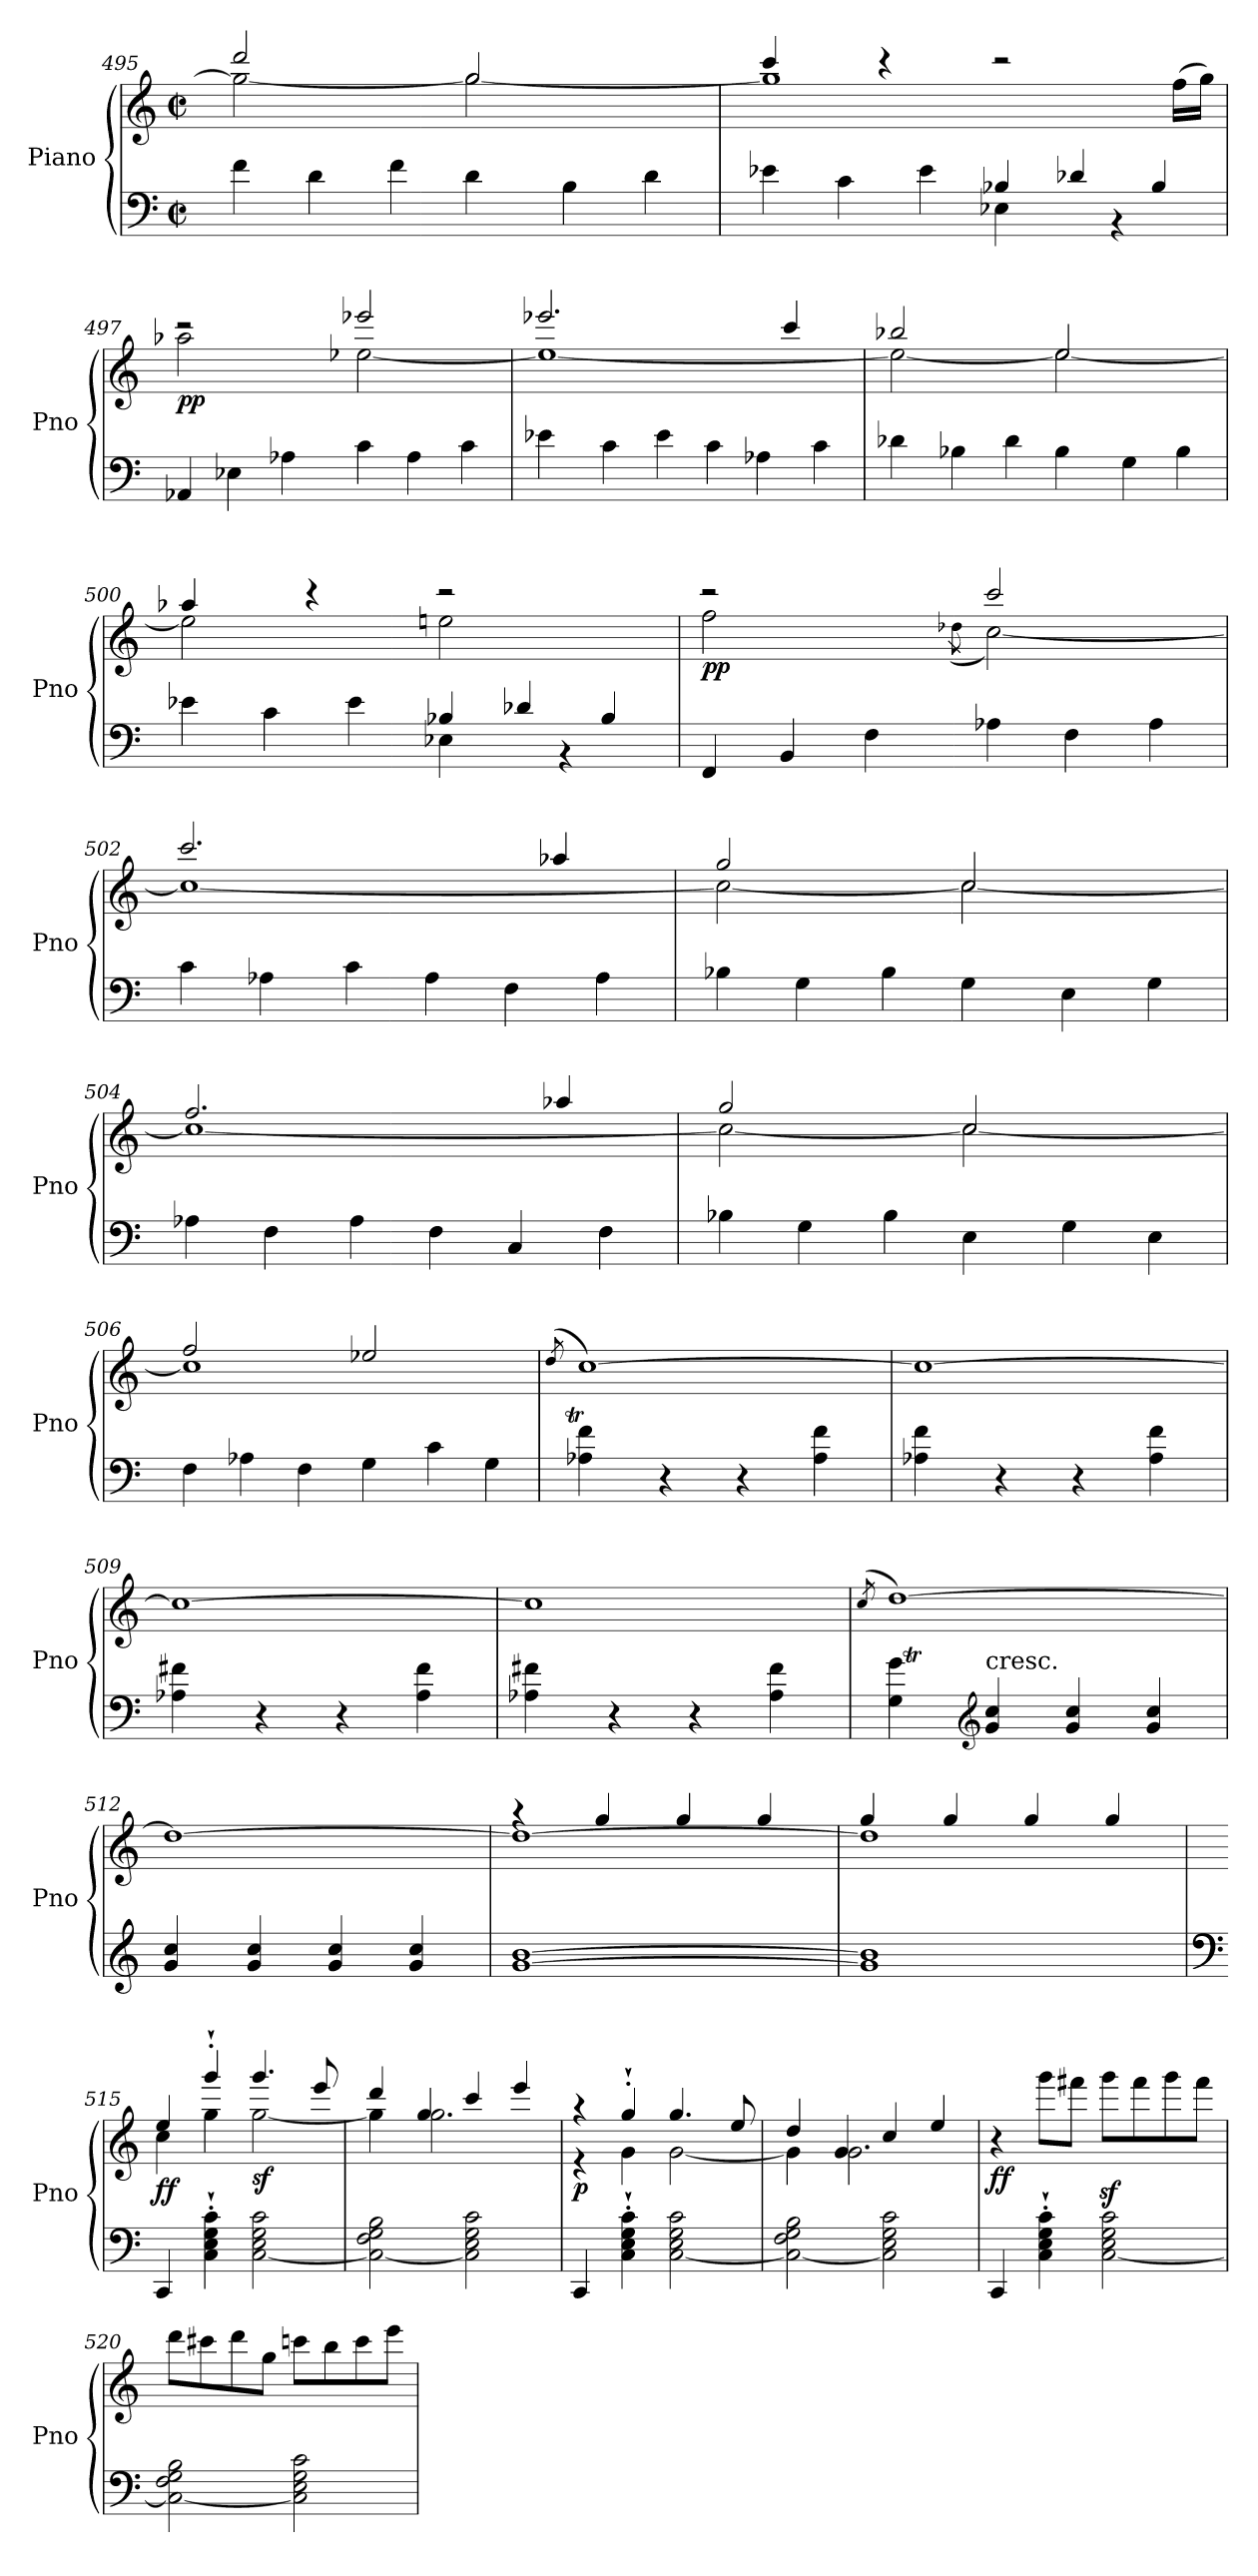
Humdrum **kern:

**kern	**kern	**dynam
*part1	*part1	*part1
*staff2	*staff1	*staff1/2
*I"Piano	*	*
*I'Pno	*	*
*clefF4	*clefG2	*
*k[]	*k[]	*
*C:	*C:	*
*M2/2	*M2/2	*
*met(c|)	*met(c|)	*
*Xtuplet	*	*
=495	=495	=495
*	*^	*
*	*	*^	*
6f\	2ddd/	2gg\_	16aa-XLLyy	.
.	.	.	16ggyy	.
.	.	.	16aa-yy	.
6d\	.	.	.	.
.	.	.	16ggJJyy	.
.	.	.	16aa-LLyy	.
.	.	.	16ggyy	.
6f\	.	.	.	.
.	.	.	16aa-yy	.
.	.	.	16ggJJyy	.
6d\	2gg/	2gg\_	16aa-LLyy	.
.	.	.	16ggnyy	.
.	.	.	16aa-yy	.
6B\	.	.	.	.
.	.	.	16ggJJyy	.
.	.	.	16aa-LLyy	.
.	.	.	16ggyy	.
6d\	.	.	.	.
.	.	.	16aa-yy	.
.	.	.	16ggJJyy	.
!!LO:LB:g=z	!!	!!
=496	=496	=496	=496	=496
*^	*	*	*	*
6e-X\	2ryy	4ccc/	1gg]	16aa-XLLyy	.
.	.	.	.	16ggyy	.
.	.	.	.	16aa-yy	.
6c\	.	.	.	.	.
.	.	.	.	16ggJJyy	.
.	.	4rccc	.	16aa-LLyy	.
.	.	.	.	16ggyy	.
6e-\	.	.	.	.	.
.	.	.	.	16aa-yy	.
.	.	.	.	16ggJJyy	.
6B-X/	4E-X\	2rccc	.	16aa-LLyy	.
.	.	.	.	16ggyy	.
.	.	.	.	16aa-yy	.
6d-X/	.	.	.	.	.
.	.	.	.	16ggJJyy	.
.	4rBB	.	.	16aa-LLyy	.
.	.	.	.	16ggJJyy	.
6B-/	.	.	.	.	.
.	.	.	.	(<16ff\LL	.
.	.	.	.	16gg\JJ)	.
*v	*v	*	*	*	*
=497	=497	=497	=497	=497
!	!	!	!	!LO:DY:b
6AA-X/	2rccc	2aa-X\	16bbLLyy	pp
.	.	.	16aa-yy	.
.	.	.	16bbyy	.
6E-X\	.	.	.	.
.	.	.	16aa-JJyy	.
.	.	.	16bbLLyy	.
.	.	.	16aa-yy	.
6A-X\	.	.	.	.
.	.	.	16bbyy	.
.	.	.	16aa-JJyy	.
6c\	2eee-X/	[2ee-X\	16ffLLyy	.
.	.	.	16ee-yy	.
.	.	.	16ffyy	.
6A-\	.	.	.	.
.	.	.	16ee-JJyy	.
.	.	.	16ffLLyy	.
.	.	.	16ee-yy	.
6c\	.	.	.	.
.	.	.	16ffyy	.
.	.	.	16ee-JJyy	.
!!LO:PB:g=z	!!	!!
=498	=498	=498	=498	=498
6e-X\	2.eee-X/	1ee-_	16ffLLyy	.
.	.	.	16ee-Xyy	.
.	.	.	16ffyy	.
6c\	.	.	.	.
.	.	.	16ee-JJyy	.
.	.	.	16ffLLyy	.
.	.	.	16ee-yy	.
6e-\	.	.	.	.
.	.	.	16ffyy	.
.	.	.	16ee-JJyy	.
6c\	.	.	16ffLLyy	.
.	.	.	16ee-yy	.
.	.	.	16ffyy	.
6A-X\	.	.	.	.
.	.	.	16ee-JJyy	.
.	4ccc/	.	16ffLLyy	.
.	.	.	16ee-yy	.
6c\	.	.	.	.
.	.	.	16ffyy	.
.	.	.	16ee-JJyy	.
=499	=499	=499	=499	=499
6d-X\	2bb-X/	2ee-\_	16ffLLyy	.
.	.	.	16ee-Xyy	.
.	.	.	16ffyy	.
6B-X\	.	.	.	.
.	.	.	16ee-JJyy	.
.	.	.	16ffLLyy	.
.	.	.	16ee-yy	.
6d-\	.	.	.	.
.	.	.	16ffyy	.
.	.	.	16ee-JJyy	.
6B-\	2ee-/	2ee-\_	16ffLLyy	.
.	.	.	16ee-yy	.
.	.	.	16ffyy	.
6G\	.	.	.	.
.	.	.	16ee-JJyy	.
.	.	.	16ffLLyy	.
.	.	.	16ee-yy	.
6B-\	.	.	.	.
.	.	.	16ffyy	.
.	.	.	16ee-JJyy	.
!!LO:LB:g=z	!!	!!
=500	=500	=500	=500	=500
*^	*	*	*	*
6e-X\	2ryy	4aa-X/	2ee-\]	16ffLLyy	.
.	.	.	.	16ee-Xyy	.
.	.	.	.	16ffyy	.
6c\	.	.	.	.	.
.	.	.	.	16ee-JJyy	.
.	.	4rccc	.	16ffLLyy	.
.	.	.	.	16ee-yy	.
6e-\	.	.	.	.	.
.	.	.	.	16ffyy	.
.	.	.	.	16ee-JJyy	.
6B-X/	4E-X\	2rccc	2een\	16ffLLyy	.
.	.	.	.	16eeyy	.
.	.	.	.	16ffyy	.
6d-X/	.	.	.	.	.
.	.	.	.	16eeJJyy	.
.	4rBB	.	.	16ffLLyy	.
.	.	.	.	16eeyy	.
6B-/	.	.	.	.	.
.	.	.	.	16ffyy	.
.	.	.	.	16eeJJyy	.
*v	*v	*	*	*	*
=501	=501	=501	=501	=501
!	!	!	!	!LO:DY:b
6FF/	2rccc	2ff\	16ggLLyy	pp
.	.	.	16ffyy	.
.	.	.	16ggyy	.
6BB/	.	.	.	.
.	.	.	16ffJJyy	.
.	.	.	16ggLLyy	.
.	.	.	16ffyy	.
6F\	.	.	.	.
.	.	.	16ggyy	.
.	.	.	16ffJJyy	.
.	.	(>8qdd-X\	.	.
6A-X\	2ccc/	[2cc\)	16dd-LLyy	.
.	.	.	16ccyy	.
.	.	.	16dd-yy	.
6F\	.	.	.	.
.	.	.	16ccJJyy	.
.	.	.	16dd-LLyy	.
.	.	.	16ccyy	.
6A-\	.	.	.	.
.	.	.	16dd-yy	.
.	.	.	16ccJJyy	.
!!LO:LB:g=z	!!	!!
=502	=502	=502	=502	=502
6c\	2.ccc/	1cc_	16dd-XLLyy	.
.	.	.	16ccyy	.
.	.	.	16dd-yy	.
6A-X\	.	.	.	.
.	.	.	16ccJJyy	.
.	.	.	16dd-LLyy	.
.	.	.	16ccyy	.
6c\	.	.	.	.
.	.	.	16dd-yy	.
.	.	.	16ccJJyy	.
6A-\	.	.	16dd-LLyy	.
.	.	.	16ccyy	.
.	.	.	16dd-yy	.
6F\	.	.	.	.
.	.	.	16ccJJyy	.
.	4aa-X/	.	16dd-LLyy	.
.	.	.	16ccyy	.
6A-\	.	.	.	.
.	.	.	16dd-yy	.
.	.	.	16ccJJyy	.
=503	=503	=503	=503	=503
6B-X\	2gg/	2cc\_	16dd-XLLyy	.
.	.	.	16ccyy	.
.	.	.	16dd-yy	.
6G\	.	.	.	.
.	.	.	16ccJJyy	.
.	.	.	16dd-LLyy	.
.	.	.	16ccyy	.
6B-\	.	.	.	.
.	.	.	16dd-yy	.
.	.	.	16ccJJyy	.
6G\	2cc/	2cc\_	16dd-LLyy	.
.	.	.	16ccnyy	.
.	.	.	16dd-yy	.
6E\	.	.	.	.
.	.	.	16ccJJyy	.
.	.	.	16dd-LLyy	.
.	.	.	16ccyy	.
6G\	.	.	.	.
.	.	.	16dd-yy	.
.	.	.	16ccJJyy	.
!!LO:LB:g=z	!!	!!
=504	=504	=504	=504	=504
6A-X\	2.ff/	1cc_	16dd-XLLyy	.
.	.	.	16ccyy	.
.	.	.	16dd-yy	.
6F\	.	.	.	.
.	.	.	16ccJJyy	.
.	.	.	16dd-LLyy	.
.	.	.	16ccyy	.
6A-\	.	.	.	.
.	.	.	16dd-yy	.
.	.	.	16ccJJyy	.
6F\	.	.	16dd-LLyy	.
.	.	.	16ccyy	.
.	.	.	16dd-yy	.
6C/	.	.	.	.
.	.	.	16ccJJyy	.
.	4aa-X/	.	16dd-LLyy	.
.	.	.	16ccyy	.
6F\	.	.	.	.
.	.	.	16dd-yy	.
.	.	.	16ccJJyy	.
=505	=505	=505	=505	=505
6B-X\	2gg/	2cc\_	16dd-XLLyy	.
.	.	.	16ccyy	.
.	.	.	16dd-yy	.
6G\	.	.	.	.
.	.	.	16ccJJyy	.
.	.	.	16dd-LLyy	.
.	.	.	16ccyy	.
6B-\	.	.	.	.
.	.	.	16dd-yy	.
.	.	.	16ccJJyy	.
6E\	2cc/	2cc\_	16dd-LLyy	.
.	.	.	16ccnyy	.
.	.	.	16dd-yy	.
6G\	.	.	.	.
.	.	.	16ccJJyy	.
.	.	.	16dd-LLyy	.
.	.	.	16ccyy	.
6E\	.	.	.	.
.	.	.	16dd-yy	.
.	.	.	16ccJJyy	.
!!LO:LB:g=z	!!	!!
=506	=506	=506	=506	=506
6F\	2ff/	1cc]	16dd-XLLyy	.
.	.	.	16ccyy	.
.	.	.	16dd-yy	.
6A-X\	.	.	.	.
.	.	.	16ccJJyy	.
.	.	.	16dd-LLyy	.
.	.	.	16ccyy	.
6F\	.	.	.	.
.	.	.	16dd-yy	.
.	.	.	16ccJJyy	.
6G\	2ee-X/	.	16dd-LLyy	.
.	.	.	16ccyy	.
.	.	.	16dd-yy	.
6c\	.	.	.	.
.	.	.	16ccJJyy	.
.	.	.	16dd-LLyy	.
.	.	.	16ccyy	.
6G\	.	.	.	.
.	.	.	16dd-yy	.
.	.	.	16ccJJyy	.
*	*v	*v	*v	*
=507	=507	=507
.	(<8qdd/	.
*	*^	*
4A-X\ 4f\	[1cc)	16ddTLLyy	.
.	.	16ccyy	.
.	.	16ddyy	.
.	.	16ccJJyy	.
4r	.	16ddLLyy	.
.	.	16ccyy	.
.	.	16ddyy	.
.	.	16ccJJyy	.
4r	.	16ddLLyy	.
.	.	16ccyy	.
.	.	16ddyy	.
.	.	16ccJJyy	.
4A-\ 4f\	.	16ddLLyy	.
.	.	16ccyy	.
.	.	16ddyy	.
.	.	16ccJJyy	.
!!LO:LB:g=z	!!
=508	=508	=508	=508
4A-X\ 4f\	1cc_	16ddLLyy	.
.	.	16ccyy	.
.	.	16ddyy	.
.	.	16ccJJyy	.
4r	.	16ddLLyy	.
.	.	16ccyy	.
.	.	16ddyy	.
.	.	16ccJJyy	.
4r	.	16ddLLyy	.
.	.	16ccyy	.
.	.	16ddyy	.
.	.	16ccJJyy	.
4A-\ 4f\	.	16ddLLyy	.
.	.	16ccyy	.
.	.	16ddyy	.
.	.	16ccJJyy	.
=509	=509	=509	=509
4A-X\ 4f#X\	1cc_	16ddLLyy	.
.	.	16ccyy	.
.	.	16ddyy	.
.	.	16ccJJyy	.
4r	.	16ddLLyy	.
.	.	16ccyy	.
.	.	16ddyy	.
.	.	16ccJJyy	.
4r	.	16ddLLyy	.
.	.	16ccyy	.
.	.	16ddyy	.
.	.	16ccJJyy	.
4A-\ 4f#\	.	16ddLLyy	.
.	.	16ccyy	.
.	.	16ddyy	.
.	.	16ccJJyy	.
!!LO:PB:g=z	!!
=510	=510	=510	=510
4A-X\ 4f#X\	1cc]	16ccLLyy	.
.	.	16ddyy	.
.	.	16ccyy	.
.	.	16ddJJyy	.
4r	.	16ccLLyy	.
.	.	16ddyy	.
.	.	16ccyy	.
.	.	16ddJJyy	.
4r	.	16ccLLyy	.
.	.	16ddyy	.
.	.	16ccyy	.
.	.	16ddJJyy	.
4A-\ 4f#\	.	16ccLLyy	.
.	.	16ddyy	.
.	.	16ccTTTyy	.
.	.	16ddJJyy	.
=511	=511	=511	=511
.	(<8qcc/	.	.
4G\ 4g\	[1dd)	16ccnTLLyy	.
.	.	16ddyy	.
.	.	16eeyy	.
.	.	16ddJJyy	.
*clefG2	*	*	*
!LO:TX:a:t=cresc.	!	!	!
4g/ 4cc/	.	16eeLLyy	.
.	.	16ddyy	.
.	.	16eeyy	.
.	.	16ddJJyy	.
4g/ 4cc/	.	16eeLLyy	.
.	.	16ddyy	.
.	.	16eeyy	.
.	.	16ddJJyy	.
4g/ 4cc/	.	16eeLLyy	.
.	.	16ddyy	.
.	.	16eeyy	.
.	.	16ddJJyy	.
=512	=512	=512	=512
4g/ 4cc/	1dd_	16eeLLyy	.
.	.	16ddyy	.
.	.	16eeyy	.
.	.	16ddJJyy	.
4g/ 4cc/	.	16eeLLyy	.
.	.	16ddyy	.
.	.	16eeyy	.
.	.	16ddJJyy	.
4g/ 4cc/	.	16eeLLyy	.
.	.	16ddyy	.
.	.	16eeyy	.
.	.	16ddJJyy	.
4g/ 4cc/	.	16eeLLyy	.
.	.	16ddyy	.
.	.	16eeyy	.
.	.	16ddJJyy	.
!!LO:LB:g=z
=513	=513	=513	=513
*^	*	*^	*
[1g [1b	16ccLLyy	1dd_	16eeLLyy	4raa	.
.	16byy	.	16ddyy	.	.
.	16ccyy	.	16eeyy	.	.
.	16bJJyy	.	16ddJJyy	.	.
.	16ccLLyy	.	16eeLLyy	4gg/	.
.	16byy	.	16ddyy	.	.
.	16ccyy	.	16eeyy	.	.
.	16bJJyy	.	16ddJJyy	.	.
.	16ccLLyy	.	16eeLLyy	4gg/	.
.	16byy	.	16ddyy	.	.
.	16ccyy	.	16eeyy	.	.
.	16bJJyy	.	16ddJJyy	.	.
.	16ccLLyy	.	16eeLLyy	4gg/	.
.	16byy	.	16ddyy	.	.
.	16ccyy	.	16eeyy	.	.
.	16bJJyy	.	16ddJJyy	.	.
=514	=514	=514	=514	=514	=514
1g] 1b]	16ccLLyy	1dd]	16eeLLyy	4gg/	.
.	16byy	.	16ddyy	.	.
.	16ccyy	.	16eeyy	.	.
.	16bJJyy	.	16ddJJyy	.	.
.	16ccLLyy	.	16eeLLyy	4gg/	.
.	16byy	.	16ddyy	.	.
.	16ccyy	.	16eeyy	.	.
.	16bJJyy	.	16ddJJyy	.	.
.	16ccLLyy	.	16eeLLyy	4gg/	.
.	16byy	.	16ddyy	.	.
.	16ccyy	.	16eeyy	.	.
.	16bJJyy	.	16ddJJyy	.	.
.	16ccLLyy	.	16eeLLyy	4gg/	.
.	16byy	.	16ddyy	.	.
.	16ccyy	.	16eeTTTyy	.	.
.	16bJJyy	.	16ddJJyy	.	.
*v	*v	*	*	*	*
*	*v	*v	*v	*
=515	=515	=515
*clefF4	*	*
*^	*^	*
!	!	!	!	!LO:DY:b
*v	*v	*	*	*
4CC/	4ee/	4cc\	ff
4C\'` 4E\'` 4G\'` 4c\'`	4ggg'`/	4gg\	.
!	!	!	!LO:DY:b
[2C\ 2E\ 2G\ 2c\	4.ggg/	[2gg\	sf
.	8eee/	.	.
=516	=516	=516	=516
2C\_ 2F\ 2G\ 2B\	4ddd/	4gg\]	.
.	4gg/	2.gg\	.
2C\] 2E\ 2G\ 2c\	4ccc/	.	.
.	4eee/	.	.
!!LO:LB:g=z	!!
=517	=517	=517	=517
!	!	!	!LO:DY:b
4CC/	4r	4r	p
4C\'` 4E\'` 4G\'` 4c\'`	4gg'`/	4g\	.
[2C\ 2E\ 2G\ 2c\	4.gg/	[2g\	.
.	8ee/	.	.
=518	=518	=518	=518
2C\_ 2F\ 2G\ 2B\	4dd/	4g\]	.
.	4g/	2.g\	.
2C\] 2E\ 2G\ 2c\	4cc/	.	.
.	4ee/	.	.
*	*v	*v	*
=519	=519	=519
!	!	!LO:DY:b
4CC/	4r	ff
4C\'` 4E\'` 4G\'` 4c\'`	8ggg\L	.
.	8fff#X\J	.
[2C\ 2E\ 2G\ 2c\	8gggz<\L	.
.	8fff#\	.
.	8ggg\	.
.	8fff#\J	.
=520	=520	=520
2C\_ 2F\ 2G\ 2B\	8ddd\L	.
.	8ccc#X\	.
.	8ddd\	.
.	8gg\J	.
2C\] 2E\ 2G\ 2c\	8cccn\L	.
.	8bb\	.
.	8ccc\	.
.	8eee\J	.
=	=	=
*-	*-	*-
